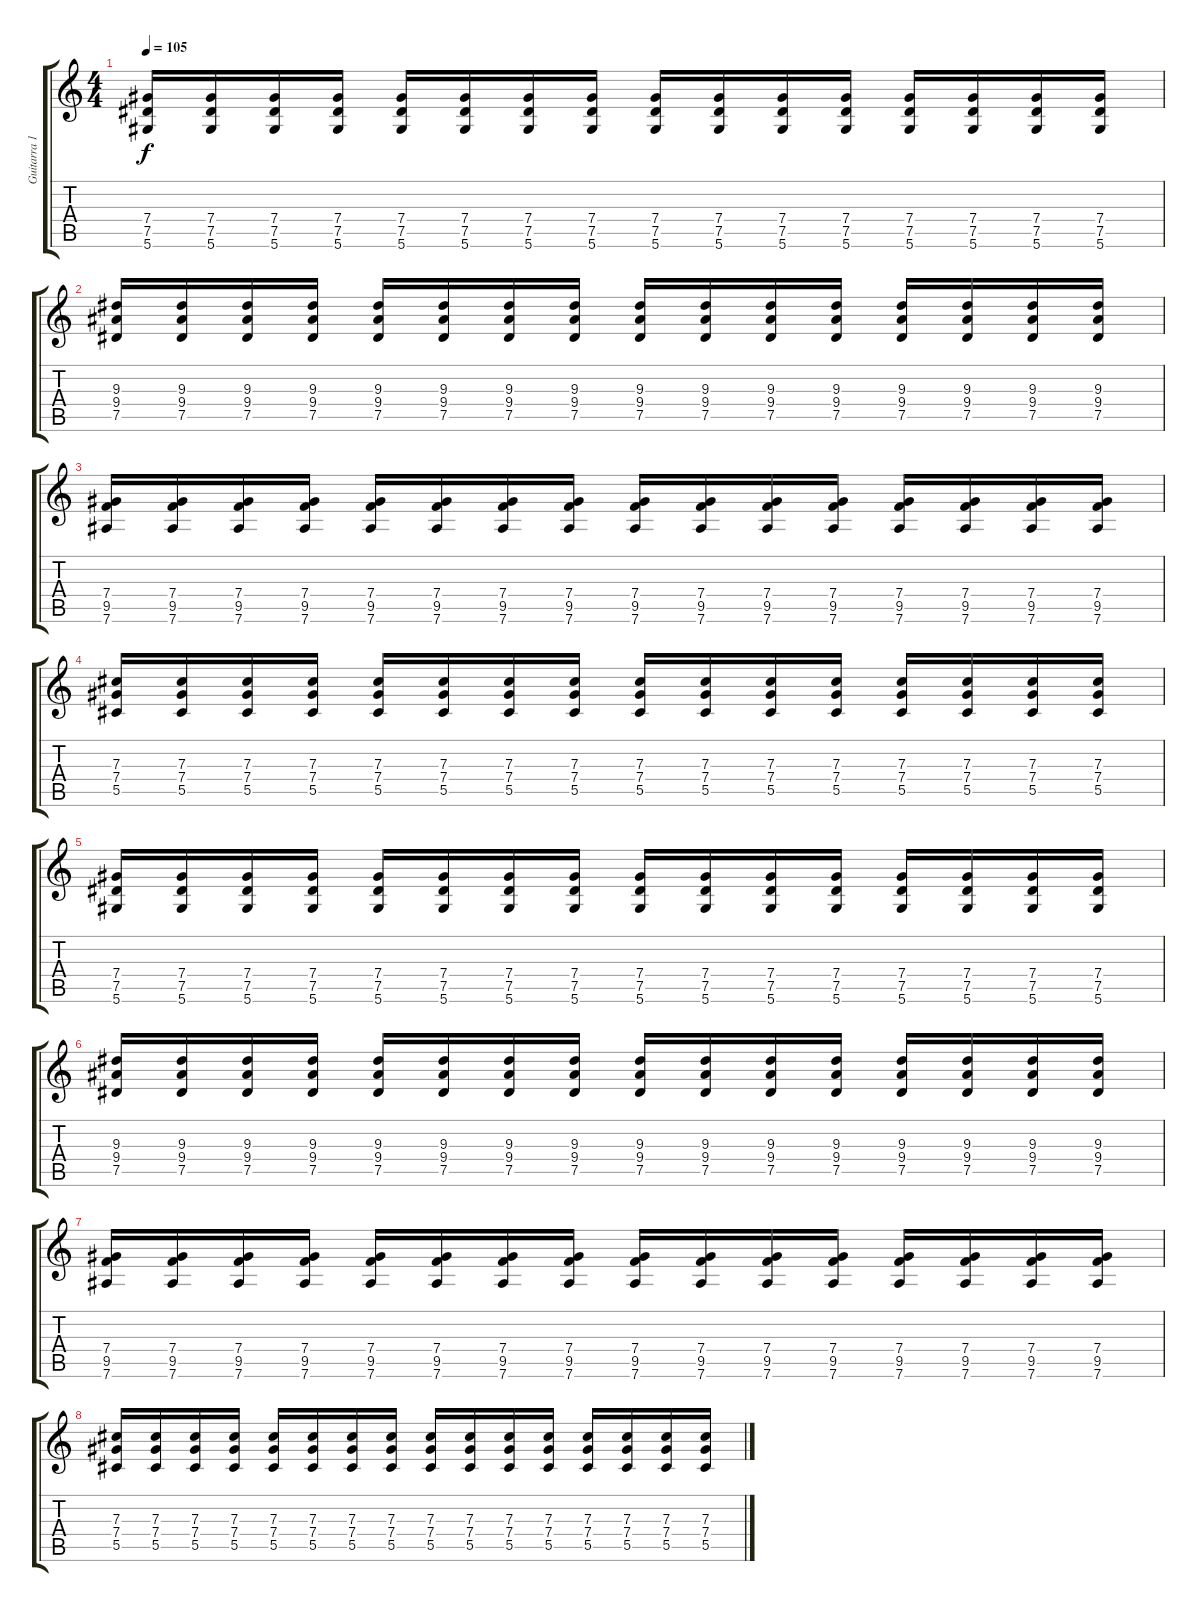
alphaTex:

\track ("Guitarra 1" "Guitarra 1") {instrument distortionguitar}
\staff {score tabs}
\tuning (Eb4 Bb3 Gb3 Db3 Ab2 Eb2) {hide}
\ts (4 4)
\tempo 105
\clef g2
\ks c
(7.4 7.5 5.6).16{dy f} (7.4 7.5 5.6).16 (7.4 7.5 5.6).16 (7.4 7.5 5.6).16 (7.4 7.5 5.6).16 (7.4 7.5 5.6).16 (7.4 7.5 5.6).16 (7.4 7.5 5.6).16 (7.4 7.5 5.6).16 (7.4 7.5 5.6).16 (7.4 7.5 5.6).16 (7.4 7.5 5.6).16 (7.4 7.5 5.6).16 (7.4 7.5 5.6).16 (7.4 7.5 5.6).16 (7.4 7.5 5.6).16 |
(9.3 9.4 7.5).16 (9.3 9.4 7.5).16 (9.3 9.4 7.5).16 (9.3 9.4 7.5).16 (9.3 9.4 7.5).16 (9.3 9.4 7.5).16 (9.3 9.4 7.5).16 (9.3 9.4 7.5).16 (9.3 9.4 7.5).16 (9.3 9.4 7.5).16 (9.3 9.4 7.5).16 (9.3 9.4 7.5).16 (9.3 9.4 7.5).16 (9.3 9.4 7.5).16 (9.3 9.4 7.5).16 (9.3 9.4 7.5).16 |
(7.4 9.5 7.6).16 (7.4 9.5 7.6).16 (7.4 9.5 7.6).16 (7.4 9.5 7.6).16 (7.4 9.5 7.6).16 (7.4 9.5 7.6).16 (7.4 9.5 7.6).16 (7.4 9.5 7.6).16 (7.4 9.5 7.6).16 (7.4 9.5 7.6).16 (7.4 9.5 7.6).16 (7.4 9.5 7.6).16 (7.4 9.5 7.6).16 (7.4 9.5 7.6).16 (7.4 9.5 7.6).16 (7.4 9.5 7.6).16 |
(7.3 7.4 5.5).16 (7.3 7.4 5.5).16 (7.3 7.4 5.5).16 (7.3 7.4 5.5).16 (7.3 7.4 5.5).16 (7.3 7.4 5.5).16 (7.3 7.4 5.5).16 (7.3 7.4 5.5).16 (7.3 7.4 5.5).16 (7.3 7.4 5.5).16 (7.3 7.4 5.5).16 (7.3 7.4 5.5).16 (7.3 7.4 5.5).16 (7.3 7.4 5.5).16 (7.3 7.4 5.5).16 (7.3 7.4 5.5).16 |
(7.4 7.5 5.6).16 (7.4 7.5 5.6).16 (7.4 7.5 5.6).16 (7.4 7.5 5.6).16 (7.4 7.5 5.6).16 (7.4 7.5 5.6).16 (7.4 7.5 5.6).16 (7.4 7.5 5.6).16 (7.4 7.5 5.6).16 (7.4 7.5 5.6).16 (7.4 7.5 5.6).16 (7.4 7.5 5.6).16 (7.4 7.5 5.6).16 (7.4 7.5 5.6).16 (7.4 7.5 5.6).16 (7.4 7.5 5.6).16 |
(9.3 9.4 7.5).16 (9.3 9.4 7.5).16 (9.3 9.4 7.5).16 (9.3 9.4 7.5).16 (9.3 9.4 7.5).16 (9.3 9.4 7.5).16 (9.3 9.4 7.5).16 (9.3 9.4 7.5).16 (9.3 9.4 7.5).16 (9.3 9.4 7.5).16 (9.3 9.4 7.5).16 (9.3 9.4 7.5).16 (9.3 9.4 7.5).16 (9.3 9.4 7.5).16 (9.3 9.4 7.5).16 (9.3 9.4 7.5).16 |
(7.4 9.5 7.6).16 (7.4 9.5 7.6).16 (7.4 9.5 7.6).16 (7.4 9.5 7.6).16 (7.4 9.5 7.6).16 (7.4 9.5 7.6).16 (7.4 9.5 7.6).16 (7.4 9.5 7.6).16 (7.4 9.5 7.6).16 (7.4 9.5 7.6).16 (7.4 9.5 7.6).16 (7.4 9.5 7.6).16 (7.4 9.5 7.6).16 (7.4 9.5 7.6).16 (7.4 9.5 7.6).16 (7.4 9.5 7.6).16 |
(7.3 7.4 5.5).16 (7.3 7.4 5.5).16 (7.3 7.4 5.5).16 (7.3 7.4 5.5).16 (7.3 7.4 5.5).16 (7.3 7.4 5.5).16 (7.3 7.4 5.5).16 (7.3 7.4 5.5).16 (7.3 7.4 5.5).16 (7.3 7.4 5.5).16 (7.3 7.4 5.5).16 (7.3 7.4 5.5).16 (7.3 7.4 5.5).16 (7.3 7.4 5.5).16 (7.3 7.4 5.5).16 (7.3 7.4 5.5).16
